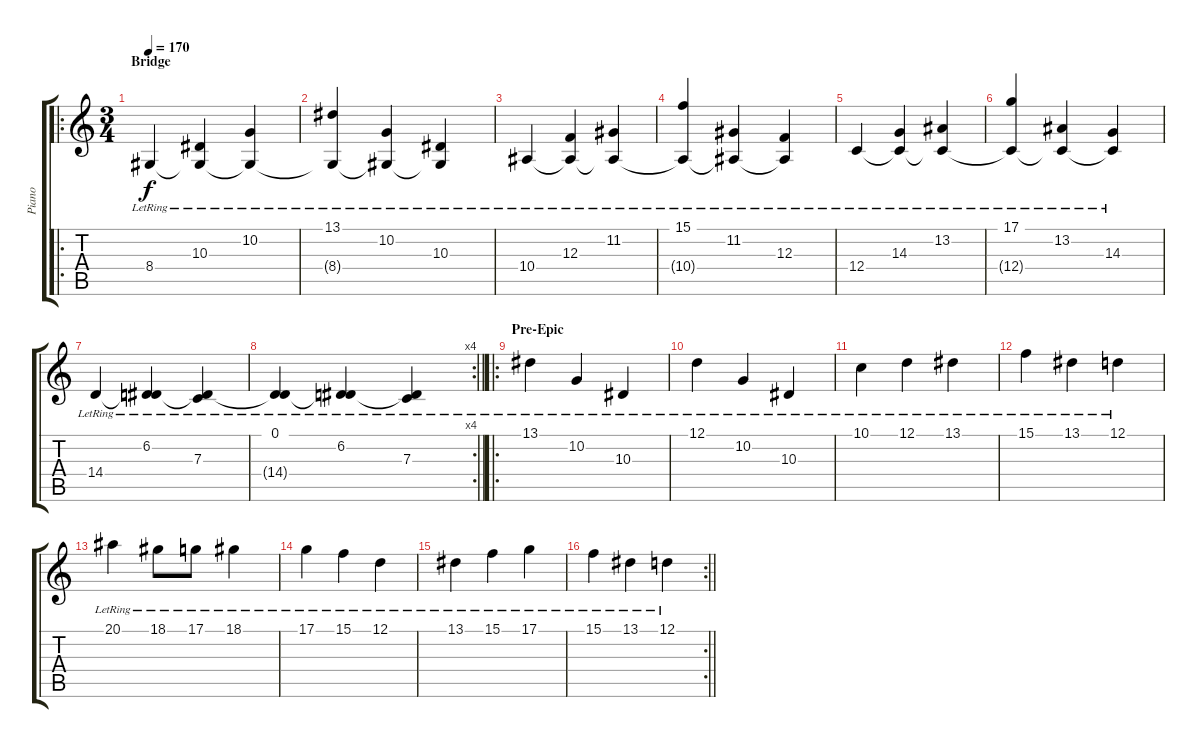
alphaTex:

\track ("Piano" "Piano") {instrument electricgrandpiano}
\staff {score tabs}
\tuning (D4 A3 F3 C3 G2 C2) {hide}
\ro
\ts (3 4)
\section ("" "Bridge")
\tempo 170
\clef g2
\ks c
8.4{lr}.4{dy f} (10.3{lr} 8.4{t}).4 (10.2{lr} 8.4{t}).4 |
(13.1{lr} 8.4{t}).4 (10.2{lr} 8.4{t}).4 (10.3{lr} 8.4{t}).4 |
10.4{lr}.4 (12.3{lr} 10.4{t}).4 (11.2{lr} 10.4{t}).4 |
(15.1{lr} 10.4{t}).4 (11.2{lr} 10.4{t}).4 (12.3{lr} 10.4{t}).4 |
12.4{lr}.4 (14.3{lr} 12.4{t}).4 (13.2{lr} 12.4{t}).4 |
(17.1{lr} 12.4{t}).4 (13.2{lr} 12.4{t}).4 (14.3{lr} 12.4{t}).4 |
14.4{lr}.4 (6.2{lr} 14.4{t}).4 (7.3{lr} 14.4{t}).4 |
\rc 4
\barLineRight lightlight
(0.1{lr} 14.4{t}).4 (6.2{lr} 14.4{t}).4 (7.3{lr} 14.4{t}).4 |
\ro
\section ("" "Pre-Epic")
13.1{lr}.4 10.2{lr}.4 10.3{lr}.4 |
12.1{lr}.4 10.2{lr}.4 10.3{lr}.4 |
10.1{lr}.4 12.1{lr}.4 13.1{lr}.4 |
15.1{lr}.4 13.1{lr}.4 12.1{lr}.4 |
20.1{lr}.4 18.1{lr}.8 17.1{lr}.8 18.1{lr}.4 |
17.1{lr}.4 15.1{lr}.4 12.1{lr}.4 |
13.1{lr}.4 15.1{lr}.4 17.1{lr}.4 |
\rc 2
\barLineRight lightlight
15.1{lr}.4 13.1{lr}.4 12.1{lr}.4
